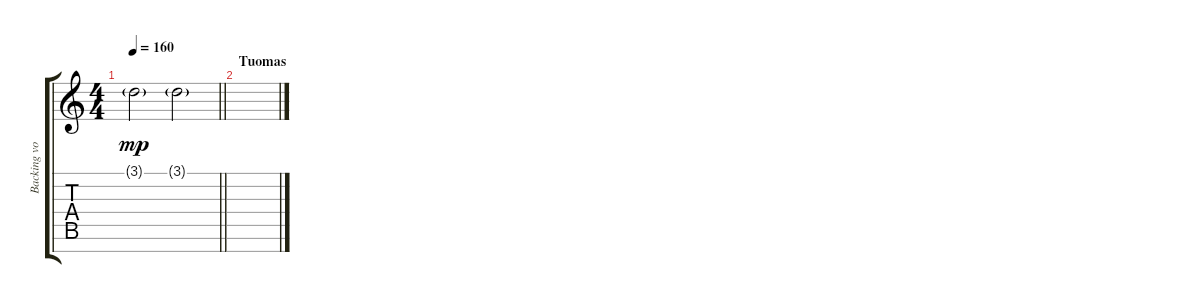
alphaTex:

\track ("Backing vocals" "Backing vo") {instrument lead6voice}
\staff {score tabs}
\tuning (B4 E4 B3 G3 D3 A2 E2) {hide}
\ts (4 4)
\tempo 160
\clef g2
\barLineRight lightlight
\ks c
3.1{g}.2{dy mp} 3.1{g}.2 |
\section ("" "Tuomas")
